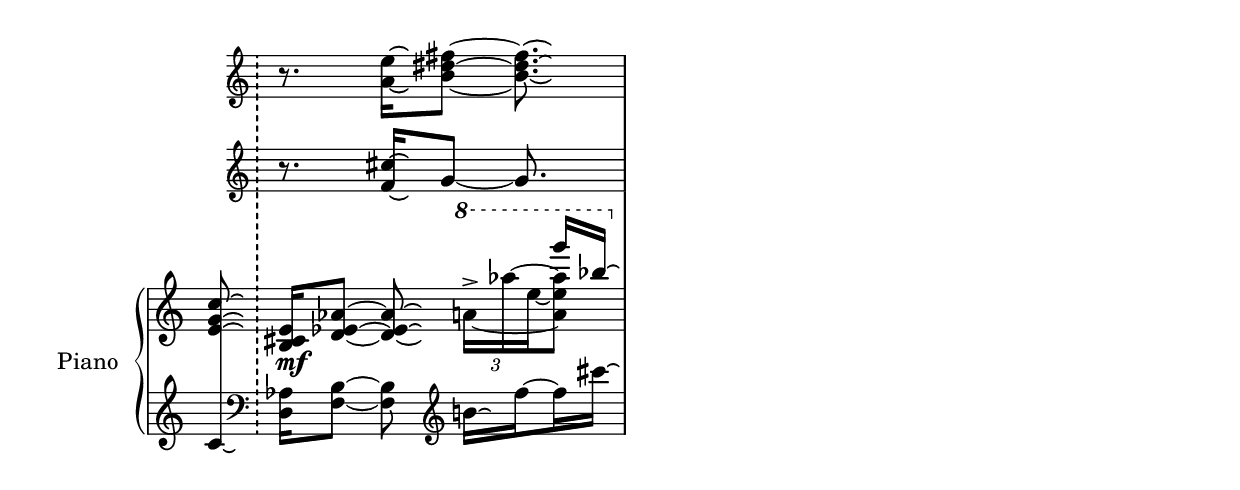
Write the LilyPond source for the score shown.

\version "2.18.2"
\language "italiano"

% snippet inspired by Kevin Barry <barrykp@gmail.com>.

\layout {
  \context {
    \PianoStaff
    \consists #Span_stem_engraver
  }
  \context {
    \Staff
    \remove "Time_signature_engraver" % Remove time signature from the staff.
  }
}

rha = \relative {
  \voiceOne
  s16 s8 s4 sol''''16[ sib,]\laissezVibrer
}

rhb = \relative {
  <si dod mi>16[ <re mib lab>8]~ q8\laissezVibrer
  \ottava #1
  \voiceTwo
  \omit TupletBracket
  \once \override Beam.positions = #'(-4 . -4)
  \tuplet 3/2 { la''!16^\accent[ lab' mi~ } <la, mi' \tweak Accidental.stencil ##f lab>8]
}

rhc = \relative {
  s16 s4
  \hideNotes
  \override NoteColumn.ignore-collision = ##t
  la''8~ la
}

rhd = \relative {
  s16 s4
  \hideNotes
  \override NoteColumn.ignore-collision = ##t
  \omit TupletNumber
  \tuplet 3/2 8 { s16 lab'''8~ } lab
}
right = \new Staff = "right" \relative do' {
  \voiceThree
  \partial 8
  <mi sol do>8\laissezVibrer
  \bar "!"

  <<

    \new Staff \with {
      alignAboveContext = #"right"
    } \relative do''' {
      r8. <la, mi'>16[\laissezVibrer <si red fad>8] ~ <si red fad>8.\laissezVibrer
    }
    \new Dynamics \with {
      alignAboveContext = #"right"
    } s8. s\mf
    \new Staff \with {
      alignAboveContext = #"right"
    } \relative do'' {
      r8. <fa, dod'>16[\laissezVibrer sol8] ~ sol8.
    }

    \set Score.timing = ##f % Remove time counting, so measure bar needs to be explicitly stated.
    \accidentalStyle Score.forget
    \new Voice \rha
    \new Voice \rhb
    \new Voice \rhc
    \new Voice \rhd
  >>
  \bar "|"
}

left = \new Staff \relative do' {
  \autoBeamOff
  \crossStaff {
    do8\laissezVibrer
  }
  \autoBeamOn
  \clef bass
  <re, lab'>16[ <fa si>8] ~ q8
  \clef treble
  \set subdivideBeams = ##t
  si'!16[\laissezVibrer
  fa' ~
  fa dod'] \laissezVibrer
}

\score {
  \new PianoStaff \with {
    instrumentName = "Piano"
  } {
    <<
      \cadenzaOn
      \right
      \left
    >>
  }
  \layout { }
}